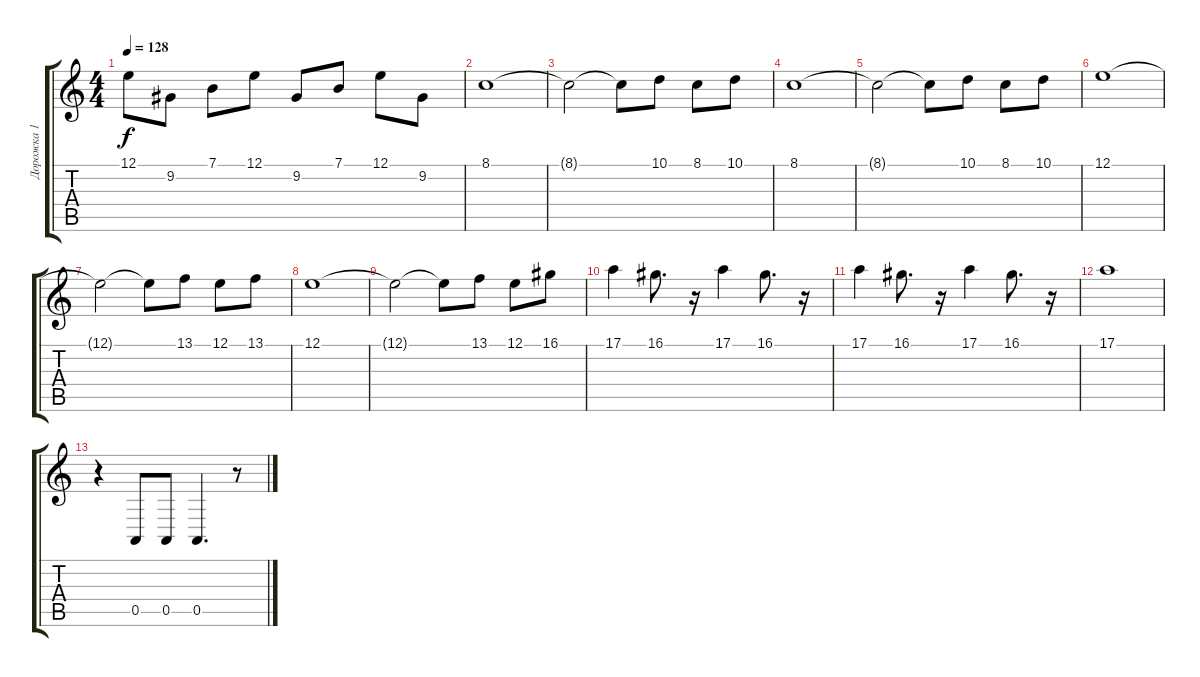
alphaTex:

\track ("Дорожка 1" "Дорожка 1") {instrument lead2sawtooth}
\staff {score tabs}
\tuning (E4 B3 G3 D3 A2 E2) {hide}
\ts (4 4)
\tempo 128
\clef g2
\ks c
12.1.8{dy f} 9.2.8 7.1.8 12.1.8 9.2.8 7.1.8 12.1.8 9.2.8 |
8.1.1 |
8.1{t}.2 8.1{t}.8 10.1.8 8.1.8 10.1.8 |
8.1.1 |
8.1{t}.2 8.1{t}.8 10.1.8 8.1.8 10.1.8 |
12.1.1 |
12.1{t}.2 12.1{t}.8 13.1.8 12.1.8 13.1.8 |
12.1.1 |
12.1{t}.2 12.1{t}.8 13.1.8 12.1.8 16.1.8 |
17.1.4 16.1.8{d} r.16 17.1.4 16.1.8{d} r.16 |
17.1.4 16.1.8{d} r.16 17.1.4 16.1.8{d} r.16 |
17.1.1 |
r.4 0.5.8 0.5.8 0.5.4{d} r.8
